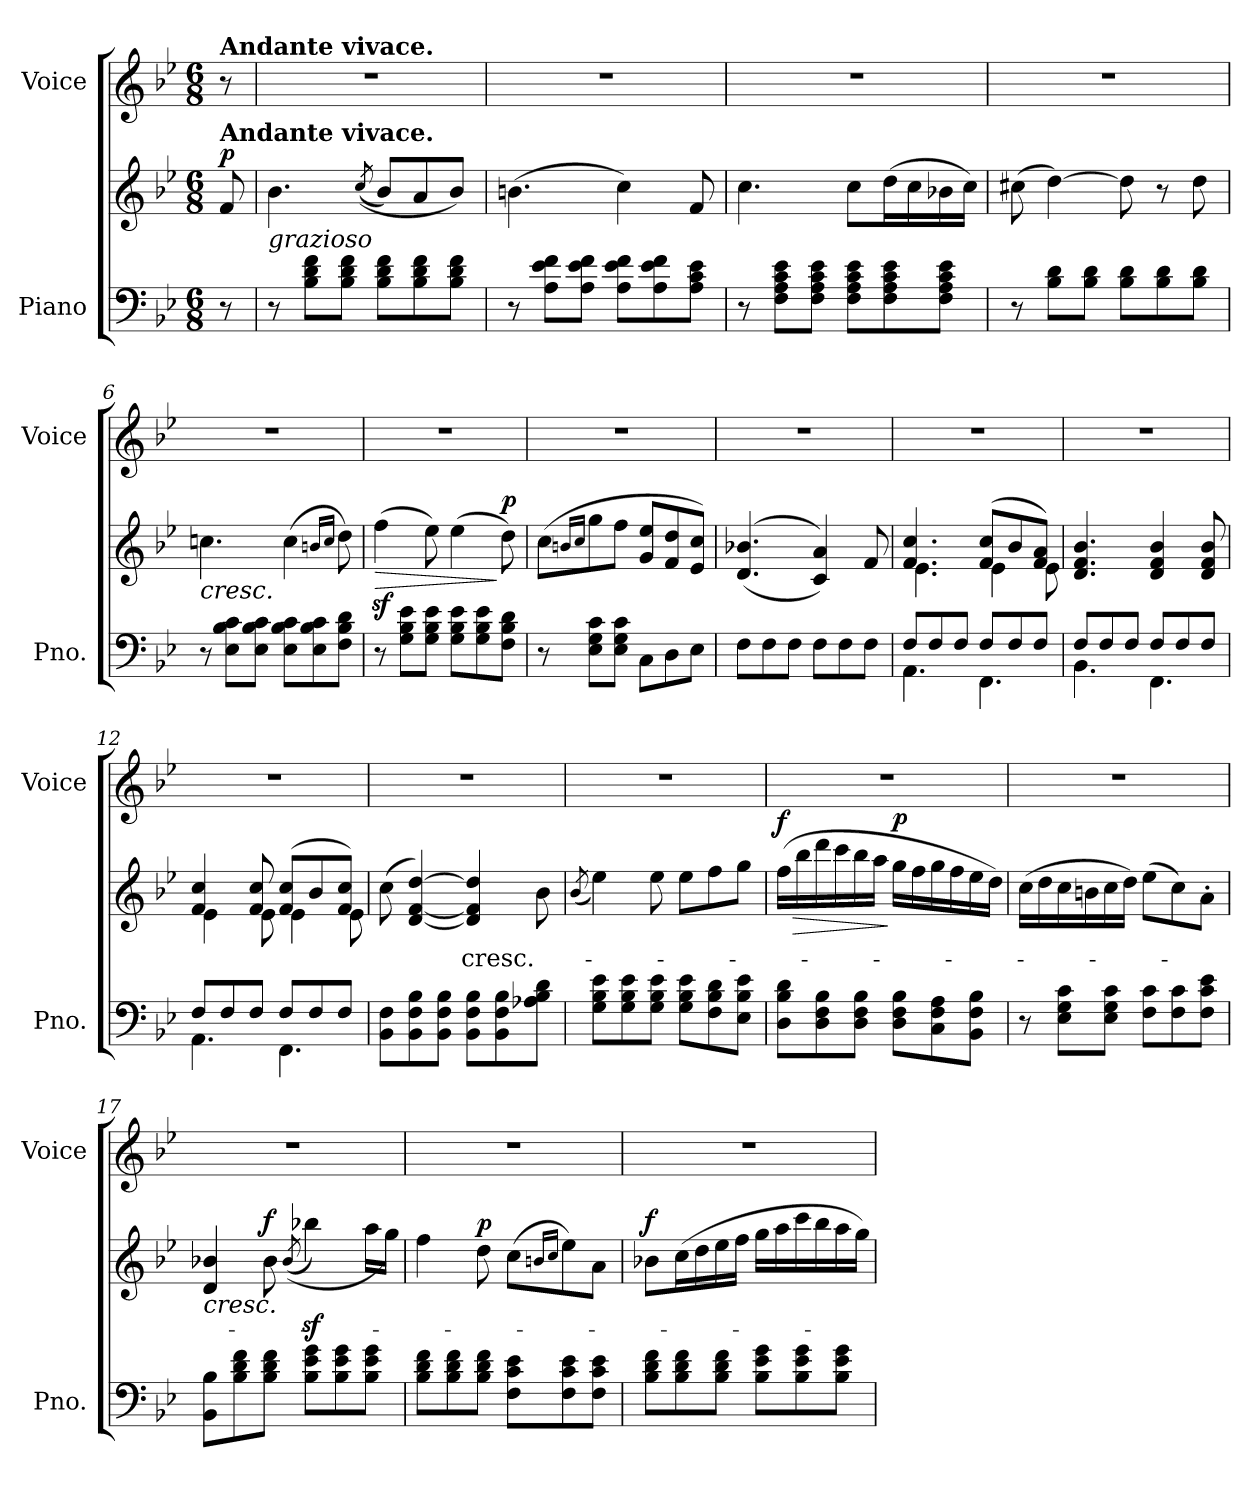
**kern	**kern	**text	**dynam	**kern
*part2	*part2	*part2	*part2	*part1
*staff3	*staff2	*staff2	*staff2/3	*staff1
*I"Piano	*	*	*	*I"Voice
*I'Pno.	*	*	*	*I'Voice
*clefF4	*clefG2	*	*	*clefG2
*k[b-e-]	*k[b-e-]	*	*	*k[b-e-]
*B-:	*B-:	*	*	*B-:
*M6/8	*M6/8	*	*	*M6/8
*MM80	*MM80	*	*	*MM80
=1	=1	=1	=1	=1
!	!	!	!	!LO:TX:a:B:t=Andante vivace.
!	!LO:TX:a:B:t=Andante vivace.	!	!	!
!	!	!	!LO:DY:b	!
8r	8f/	.	p	8r
=2	=2	=2	=2	=2
!	!LO:TX:b:i:t=grazioso	!	!	!
!	!	!	!	!LO:N:vis=1
8r	4.b-\	.	.	2.r
8B-\ 8d\ 8f\L	.	.	.	.
8B-\ 8d\ 8f\J	.	.	.	.
.	(<(<8qcc/	.	.	.
8B-\ 8d\ 8f\L	8b-/L)	.	.	.
8B-\ 8d\ 8f\	8a/	.	.	.
8B-\ 8d\ 8f\J	8b-/J)	.	.	.
=3	=3	=3	=3	=3
!	!	!	!	!LO:N:vis=1
8r	(>4.bn\	.	.	2.r
8A\ 8e-\ 8f\L	.	.	.	.
8A\ 8e-\ 8f\J	.	.	.	.
8A\ 8e-\ 8f\L	4cc\)	.	.	.
8A\ 8e-\ 8f\	.	.	.	.
8A\ 8c\ 8e-\J	8f/	.	.	.
=4	=4	=4	=4	=4
!	!	!	!	!LO:N:vis=1
8r	4.cc\	.	.	2.r
8F\ 8A\ 8c\ 8e-\L	.	.	.	.
8F\ 8A\ 8c\ 8e-\J	.	.	.	.
8F\ 8A\ 8c\ 8e-\L	8cc\L	.	.	.
8F\ 8A\ 8c\ 8e-\	(>16dd\L	.	.	.
.	16cc\	.	.	.
8F\ 8A\ 8c\ 8e-\J	16b-X\	.	.	.
.	16cc\JJ)	.	.	.
=5	=5	=5	=5	=5
!	!	!	!	!LO:N:vis=1
8r	(>8cc#X\	.	.	2.r
8B-\ 8d\L	[>4dd\)	.	.	.
8B-\ 8d\J	.	.	.	.
8B-\ 8d\L	8dd\]	.	.	.
8B-\ 8d\	8r	.	.	.
8B-\ 8d\J	8dd\	.	.	.
=6	=6	=6	=6	=6
!	!LO:TX:b:i:t=cresc.	!	!	!
!	!	!	!	!LO:N:vis=1
8r	4.ccn\	.	.	2.r
8E-\ 8B-\ 8c\L	.	.	.	.
8E-\ 8B-\ 8c\J	.	.	.	.
8E-\ 8B-\ 8c\L	(>4cc\	.	.	.
8E-\ 8B-\ 8c\	.	.	.	.
.	16qbn/LL	.	.	.
.	16qcc/JJ	.	.	.
8F\ 8B-\ 8d\J	8dd\)	.	.	.
=7	=7	=7	=7	=7
!	!	!	!LO:HP:b	!LO:N:vis=1
8r	(>4ffz<\	.	>	2.r
8G\ 8B-\ 8e-\L	.	.	.	.
8G\ 8B-\ 8e-\J	8ee-\)	.	.	.
8G\ 8B-\ 8e-\L	(>4ee-\	.	.	.
8G\ 8B-\ 8e-\	.	.	.	.
!	!	!	!LO:DY:n=1:b	!
8F\ 8B-\ 8d\J	8dd\)	.	] p	.
!!LO:LB:g=z
=8	=8	=8	=8	=8
!	!	!	!	!LO:N:vis=1
8r	(>8cc\L	.	.	2.r
.	16qbn/LL	.	.	.
.	16qcc/JJ	.	.	.
8E-\ 8G\ 8c\L	8gg\	.	.	.
8E-\ 8G\ 8c\J	8ff\J	.	.	.
8C\L	8g/ 8ee-/L	.	.	.
8D\	8f/ 8dd/	.	.	.
8E-\J	8e-/ 8cc/J)	.	.	.
=9	=9	=9	=9	=9
!	!	!	!	!LO:N:vis=1
8F\L	(<(4.d/ 4.b-X/	.	.	2.r
8F\	.	.	.	.
8F\J	.	.	.	.
8F\L	4c/ 4a/))	.	.	.
8F\	.	.	.	.
8F\J	8f/	.	.	.
=10	=10	=10	=10	=10
*^	*^	*	*	*
!	!	!	!	!	!	!LO:N:vis=1
8F/L	4.AA\	4.f/ 4.cc/	4.e-\	.	.	2.r
8F/	.	.	.	.	.	.
8F/J	.	.	.	.	.	.
8F/L	4.FF\	(>8f/ 8cc/L	4e-\	.	.	.
8F/	.	8b-/	.	.	.	.
8F/J	.	8f/ 8a/J)	8e-\	.	.	.
=11	=11	=11	=11	=11	=11	=11
!	!	!	!	!	!	!LO:N:vis=1
*	*	*v	*v	*	*	*
8F/L	4.BB-\	4.d/ 4.f/ 4.b-/	.	.	2.r
8F/	.	.	.	.	.
8F/J	.	.	.	.	.
8F/L	4.FF\	4d/ 4f/ 4b-/	.	.	.
8F/	.	.	.	.	.
8F/J	.	8d/ 8f/ 8b-/	.	.	.
=12	=12	=12	=12	=12	=12
*	*	*^	*	*	*
!	!	!	!	!	!	!LO:N:vis=1
8F/L	4.AA\	4f/ 4cc/	4e-\	.	.	2.r
8F/	.	.	.	.	.	.
8F/J	.	8f/ 8cc/	8e-\	.	.	.
8F/L	4.FF\	(>8f/ 8cc/L	4e-\	.	.	.
8F/	.	8b-/	.	.	.	.
8F/J	.	8f/ 8cc/J)	8e-\	.	.	.
*v	*v	*	*	*	*	*
=13	=13	=13	=13	=13	=13
!	!	!	!	!	!LO:N:vis=1
*	*v	*v	*	*	*
8BB-\ 8F\L	(>8cc\	.	.	2.r
8BB-\ 8F\ 8B-\	[<4d/ [<4f/ [>4dd/)	.	.	.
8BB-\ 8F\ 8B-\J	.	.	.	.
!	!	!LO:LY:b	!	!
8BB-\ 8F\ 8B-\L	4d/] 4f/] 4dd/]	cresc.-	.	.
8BB-\ 8F\ 8B-\	.	.	.	.
8A-X\ 8B-\ 8d\J	8b-\	.	.	.
!!LO:LB:g=z
=14	=14	=14	=14	=14
.	(>8qb-/	.	.	.
!	!	!	!	!LO:N:vis=1
8G\ 8B-\ 8e-\L	4ee-\)	.	.	2.r
8G\ 8B-\ 8e-\	.	.	.	.
8G\ 8B-\ 8e-\J	8ee-\	.	.	.
8G\ 8B-\ 8e-\L	8ee-\L	.	.	.
8F\ 8B-\ 8d\	8ff\	.	.	.
8E-\ 8B-\ 8e-\J	8gg\J	.	.	.
=15	=15	=15	=15	=15
!	!	!	!LO:HP:b	!LO:N:vis=1
!	!	!	!LO:DY:n=1:b	!
8D\ 8B-\ 8d\L	(>16ff\LL	.	> f	2.r
.	16bb-\	.	.	.
8D\ 8F\ 8B-\	16ddd\	.	.	.
.	16ccc\	.	.	.
8D\ 8F\ 8B-\J	16bb-\	.	.	.
.	16aa\JJ	.	.	.
!	!	!	!LO:DY:n=2:b	!
8D\ 8F\ 8B-\L	16gg\LL	.	] p	.
.	16ff\	.	.	.
8C\ 8F\ 8A\	16gg\	.	.	.
.	16ff\	.	.	.
8BB-\ 8F\ 8B-\J	16ee-\	.	.	.
.	16dd\JJ)	.	.	.
=16	=16	=16	=16	=16
!	!	!	!	!LO:N:vis=1
8r	(>16cc\LL	.	.	2.r
.	16dd\	.	.	.
8E-\ 8G\ 8c\L	16cc\	.	.	.
.	16bn\	.	.	.
8E-\ 8G\ 8c\J	16cc\	.	.	.
.	16dd\JJ)	.	.	.
8F\ 8c\L	(>8ee-\L	.	.	.
8F\ 8c\	8cc\)	.	.	.
8F\ 8c\ 8e-\J	8a'>\J	.	.	.
=17	=17	=17	=17	=17
!	!LO:TX:b:i:t=cresc.	!	!	!
!	!	!	!	!LO:N:vis=1
8BB-\ 8B-\L	4d/ 4b-X/	.	.	2.r
8B-\ 8d\ 8f\	.	.	.	.
!	!	!	!LO:DY:b	!
8B-\ 8d\ 8f\J	8b-\	.	f	.
.	(>(>8qb-/	.	.	.
8B-\ 8e-\ 8g\L	4bb-Xz<\)	.	.	.
8B-\ 8e-\ 8g\	.	.	.	.
8B-\ 8e-\ 8g\J	16aa\LL	.	.	.
.	16gg\JJ)	.	.	.
=18	=18	=18	=18	=18
!	!	!	!	!LO:N:vis=1
8B-\ 8d\ 8f\L	4ff\	.	.	2.r
8B-\ 8d\ 8f\	.	.	.	.
!	!	!	!LO:DY:b	!
8B-\ 8d\ 8f\J	8dd\	.	p	.
8F\ 8c\ 8e-\L	(>8cc\L	.	.	.
.	16qbn/LL	.	.	.
.	16qcc/JJ	.	.	.
8F\ 8c\ 8e-\	8ee-\)	.	.	.
8F\ 8c\ 8e-\J	8a\J	.	.	.
!!LO:LB:g=z
=19	=19	=19	=19	=19
!	!	!	!LO:DY:b	!LO:N:vis=1
8B-\ 8d\ 8f\L	8b-X\L	.	f	2.r
8B-\ 8d\ 8f\	(>16cc\L	.	.	.
.	16dd\	.	.	.
8B-\ 8d\ 8f\J	16ee-\	.	.	.
.	16ff\JJ	.	.	.
8B-\ 8e-\ 8g\L	16gg\LL	.	.	.
.	16aa\	.	.	.
8B-\ 8e-\ 8g\	16ccc\	.	.	.
.	16bb-\	.	.	.
8B-\ 8e-\ 8g\J	16aa\	.	.	.
.	16gg\JJ)	.	.	.
=	=	=	=	=
*-	*-	*-	*-	*-
